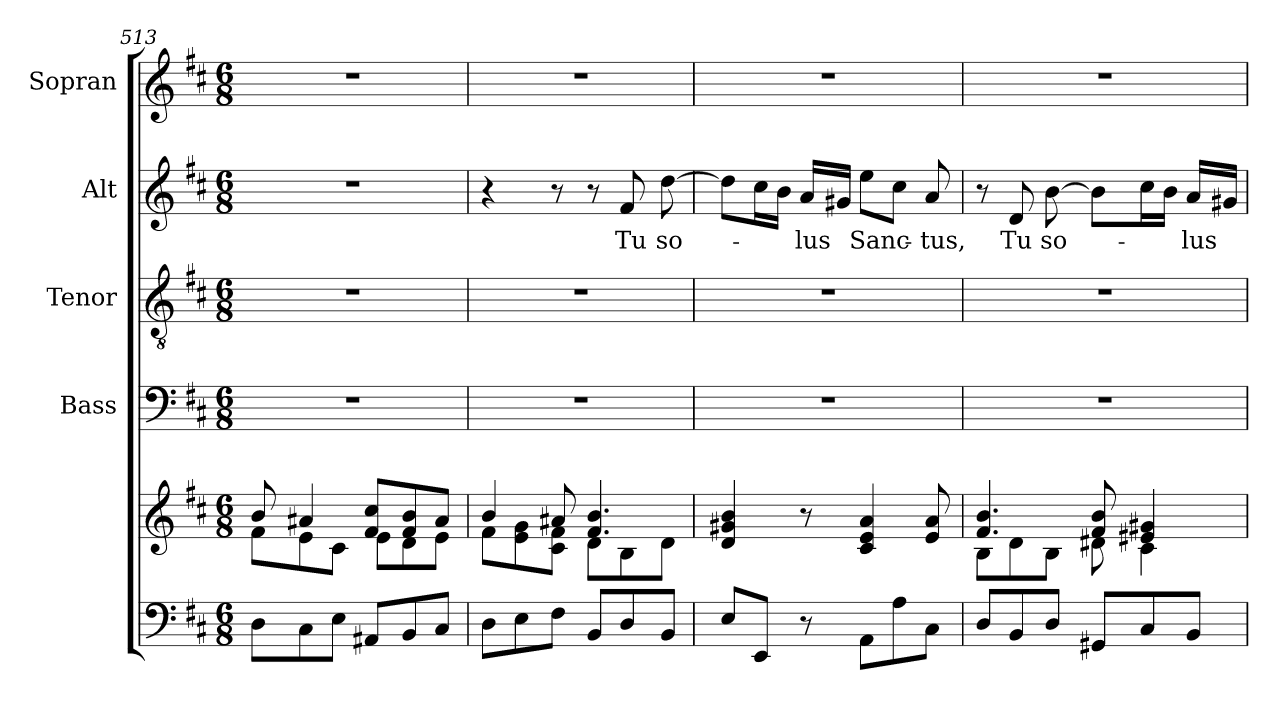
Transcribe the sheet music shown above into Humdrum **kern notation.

**kern	**kern	**kern	**kern	**kern	**text	**kern
*part5	*part5	*part4	*part3	*part2	*part2	*part1
*staff6	*staff5	*staff4	*staff3	*staff2	*staff2	*staff1
*	*	*I"Bass	*I"Tenor	*I"Alt	*	*I"Sopran
*	*	*I'B.	*I'T.	*I'A.	*	*I'S.
*clefF4	*clefG2	*clefF4	*clefGv2	*clefG2	*	*clefG2
*k[f#c#]	*k[f#c#]	*k[f#c#]	*k[f#c#]	*k[f#c#]	*	*k[f#c#]
*D:	*D:	*D:	*D:	*D:	*	*D:
*M6/8	*M6/8	*M6/8	*M6/8	*M6/8	*	*M6/8
=513	=513	=513	=513	=513	=513	=513
*	*^	*	*	*	*	*
8D\L	8b/	8f#\L	2.r	2.r	2.r	.	2.r
8C#\	4a#X/	8e\	.	.	.	.	.
8E\J	.	8c#\J	.	.	.	.	.
8AA#X/L	8f#/ 8cc#/L	8e\L	.	.	.	.	.
8BB/	8f#/ 8b/	8d\	.	.	.	.	.
8C#/J	8a#/J	8e\J	.	.	.	.	.
!!LO:PB:g=z
=514	=514	=514	=514	=514	=514	=514	=514
8D\L	4b/	8f#\L	2.r	2.r	4r	.	2.r
8E\	.	8e\ 8g\	.	.	.	.	.
8F#\J	8a#X/	8c#\ 8f#\J	.	.	8r	.	.
8BB/L	4.f#/ 4.b/	8d\L	.	.	8r	.	.
!	!	!	!	!	!	!LO:LY:b	!
8D/	.	8B\	.	.	8f#/	Tu	.
!	!	!	!	!	!	!LO:LY:b	!
8BB/J	.	8d\J	.	.	[8dd\	so-	.
*	*v	*v	*	*	*	*	*
=515	=515	=515	=515	=515	=515	=515
8E/L	4d/ 4g#X/ 4b/	2.r	2.r	8dd\L]	.	2.r
8EE/J	.	.	.	16cc#\L	.	.
.	.	.	.	16b\JJ	.	.
!	!	!	!	!	!LO:LY:b	!
8r	8r	.	.	16a/LL	-lus	.
.	.	.	.	16g#X/JJ	.	.
!	!	!	!	!	!LO:LY:b	!
8AA\L	4c#/ 4e/ 4a/	.	.	8ee\L	Sanc-	.
8A\	.	.	.	8cc#\J	.	.
!	!	!	!	!	!LO:LY:b	!
8C#\J	8e/ 8a/	.	.	8a/	-tus,	.
=516	=516	=516	=516	=516	=516	=516
*	*^	*	*	*	*	*
8D/L	4.f#/ 4.b/	8B\L	2.r	2.r	8r	.	2.r
!	!	!	!	!	!	!LO:LY:b	!
8BB/	.	8d\	.	.	8d/	Tu	.
!	!	!	!	!	!	!LO:LY:b	!
8D/J	.	8B\J	.	.	[8b\	so-	.
8GG#X/L	8f#/ 8b/	8d#X\	.	.	8b\L]	.	.
8C#/	4e#X/ 4g#X/	4c#\	.	.	16cc#\L	.	.
.	.	.	.	.	16b\JJ	.	.
!	!	!	!	!	!	!LO:LY:b	!
8BB/J	.	.	.	.	16a/LL	-lus	.
.	.	.	.	.	16g#X/JJ	.	.
*	*v	*v	*	*	*	*	*
=	=	=	=	=	=	=
*-	*-	*-	*-	*-	*-	*-
